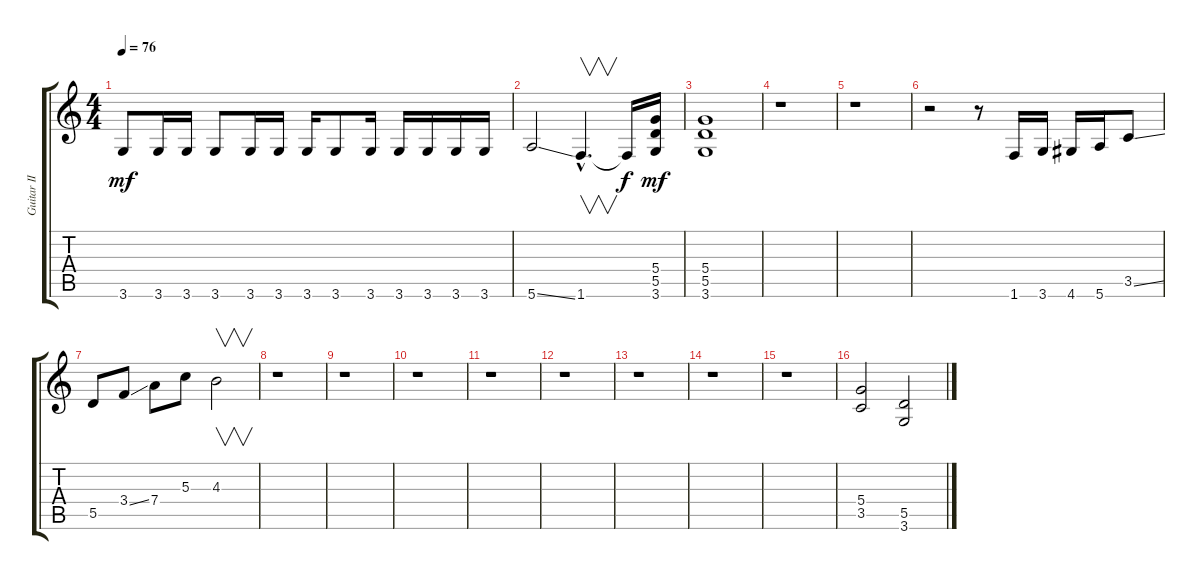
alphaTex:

\track ("Guitar II" "Guitar II") {instrument overdrivenguitar}
\staff {score tabs}
\tuning (E4 B3 G3 D3 A2 E2) {hide}
\ts (4 4)
\tempo 76
\clef g2
\ks c
3.6.8{dy mf} 3.6.16 3.6.16 3.6.8 3.6.16 3.6.16 3.6.16 3.6.8 3.6.16 3.6.16 3.6.16 3.6.16 3.6.16 |
5.6{ss}.2 1.6{hac}.4{v d} 1.6{t}.16{dy f} (5.4 5.5 3.6).16{dy mf} |
(5.4 5.5 3.6).1 |
r.1 |
r.1 |
r.2 r.8 1.6.16 3.6.16 4.6.16 5.6.16 3.5{ss}.8 |
5.5.8 3.4{ss}.8 7.4.8 5.3.8 4.3.2{v} |
r.1 |
r.1 |
r.1 |
r.1 |
r.1 |
r.1 |
r.1 |
r.1 |
(5.4 3.5).2 (5.5 3.6).2
